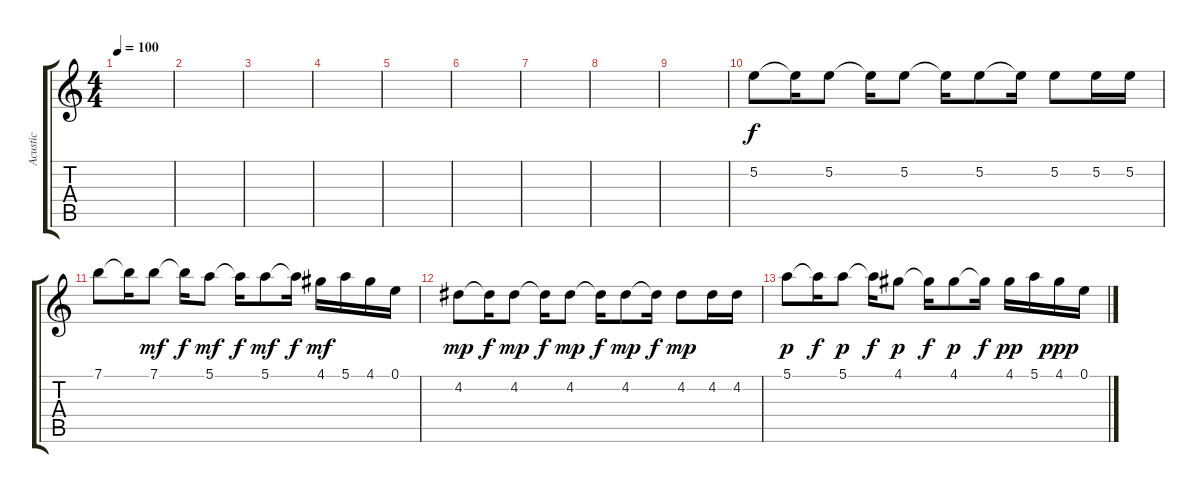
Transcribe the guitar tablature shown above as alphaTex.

\track ("Acustic" "Acustic") {instrument acousticguitarsteel}
\staff {score tabs}
\tuning (E4 B3 G3 D3 A2 E2) {hide}
\ts (4 4)
\tempo 100
\clef g2
\ks c
|
|
|
|
|
|
|
|
|
5.2.8{volume 8 instrument acousticguitarsteel} 5.2{t}.16 5.2.8 5.2{t}.16 5.2.8 5.2{t}.16 5.2.8 5.2{t}.16 5.2.8 5.2.16 5.2.16 |
7.1.8 7.1{t}.16 7.1.8{dy mf} 7.1{t}.16{dy f} 5.1.8{dy mf} 5.1{t}.16{dy f} 5.1.8{dy mf} 5.1{t}.16{dy f} 4.1.16{dy mf} 5.1.16 4.1.16 0.1.16 |
4.2.8{dy mp} 4.2{t}.16{dy f} 4.2.8{dy mp} 4.2{t}.16{dy f} 4.2.8{dy mp} 4.2{t}.16{dy f} 4.2.8{dy mp} 4.2{t}.16{dy f} 4.2.8{dy mp} 4.2.16 4.2.16 |
5.1.8{dy p} 5.1{t}.16{dy f} 5.1.8{dy p} 5.1{t}.16{dy f} 4.1.8{dy p} 4.1{t}.16{dy f} 4.1.8{dy p} 4.1{t}.16{dy f} 4.1.16{dy pp} 5.1.16 4.1.16{dy ppp} 0.1.16
